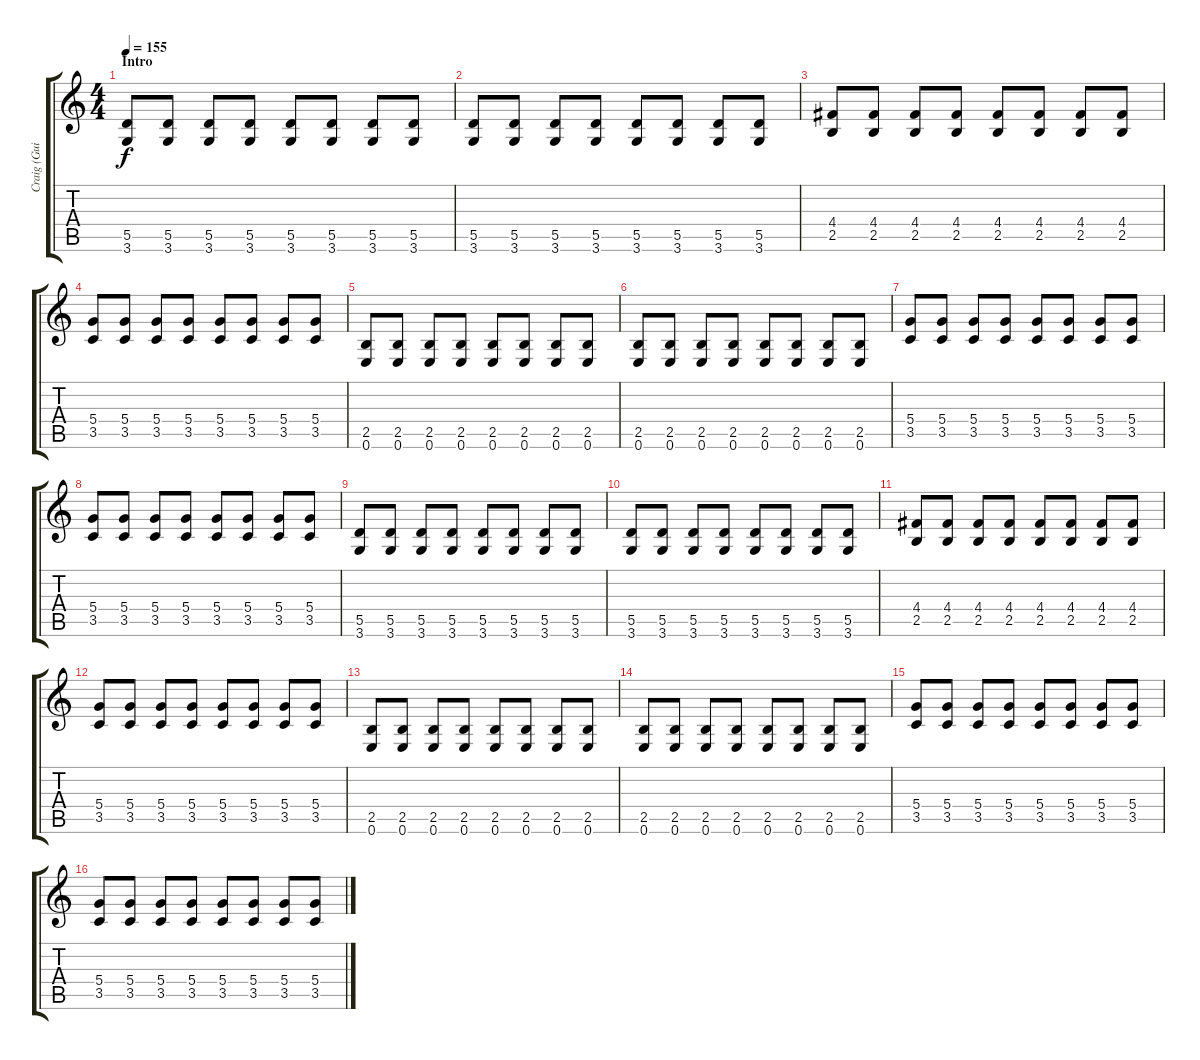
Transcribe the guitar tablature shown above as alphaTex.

\track ("Craig (Guitar)" "Craig (Gui") {instrument distortionguitar}
\staff {score tabs}
\tuning (E4 B3 G3 D3 A2 E2) {hide}
\ts (4 4)
\section ("" "Intro")
\tempo 155
\clef g2
\ks c
(5.5 3.6).8{dy f instrument distortionguitar} (5.5 3.6).8 (5.5 3.6).8 (5.5 3.6).8 (5.5 3.6).8 (5.5 3.6).8 (5.5 3.6).8 (5.5 3.6).8 |
(5.5 3.6).8 (5.5 3.6).8 (5.5 3.6).8 (5.5 3.6).8 (5.5 3.6).8 (5.5 3.6).8 (5.5 3.6).8 (5.5 3.6).8 |
(4.4 2.5).8 (4.4 2.5).8 (4.4 2.5).8 (4.4 2.5).8 (4.4 2.5).8 (4.4 2.5).8 (4.4 2.5).8 (4.4 2.5).8 |
(5.4 3.5).8 (5.4 3.5).8 (5.4 3.5).8 (5.4 3.5).8 (5.4 3.5).8 (5.4 3.5).8 (5.4 3.5).8 (5.4 3.5).8 |
(2.5 0.6).8 (2.5 0.6).8 (2.5 0.6).8 (2.5 0.6).8 (2.5 0.6).8 (2.5 0.6).8 (2.5 0.6).8 (2.5 0.6).8 |
(2.5 0.6).8 (2.5 0.6).8 (2.5 0.6).8 (2.5 0.6).8 (2.5 0.6).8 (2.5 0.6).8 (2.5 0.6).8 (2.5 0.6).8 |
(5.4 3.5).8 (5.4 3.5).8 (5.4 3.5).8 (5.4 3.5).8 (5.4 3.5).8 (5.4 3.5).8 (5.4 3.5).8 (5.4 3.5).8 |
(5.4 3.5).8 (5.4 3.5).8 (5.4 3.5).8 (5.4 3.5).8 (5.4 3.5).8 (5.4 3.5).8 (5.4 3.5).8 (5.4 3.5).8 |
(5.5 3.6).8 (5.5 3.6).8 (5.5 3.6).8 (5.5 3.6).8 (5.5 3.6).8 (5.5 3.6).8 (5.5 3.6).8 (5.5 3.6).8 |
(5.5 3.6).8 (5.5 3.6).8 (5.5 3.6).8 (5.5 3.6).8 (5.5 3.6).8 (5.5 3.6).8 (5.5 3.6).8 (5.5 3.6).8 |
(4.4 2.5).8 (4.4 2.5).8 (4.4 2.5).8 (4.4 2.5).8 (4.4 2.5).8 (4.4 2.5).8 (4.4 2.5).8 (4.4 2.5).8 |
(5.4 3.5).8 (5.4 3.5).8 (5.4 3.5).8 (5.4 3.5).8 (5.4 3.5).8 (5.4 3.5).8 (5.4 3.5).8 (5.4 3.5).8 |
(2.5 0.6).8 (2.5 0.6).8 (2.5 0.6).8 (2.5 0.6).8 (2.5 0.6).8 (2.5 0.6).8 (2.5 0.6).8 (2.5 0.6).8 |
(2.5 0.6).8 (2.5 0.6).8 (2.5 0.6).8 (2.5 0.6).8 (2.5 0.6).8 (2.5 0.6).8 (2.5 0.6).8 (2.5 0.6).8 |
(5.4 3.5).8 (5.4 3.5).8 (5.4 3.5).8 (5.4 3.5).8 (5.4 3.5).8 (5.4 3.5).8 (5.4 3.5).8 (5.4 3.5).8 |
(5.4 3.5).8 (5.4 3.5).8 (5.4 3.5).8 (5.4 3.5).8 (5.4 3.5).8 (5.4 3.5).8 (5.4 3.5).8 (5.4 3.5).8
